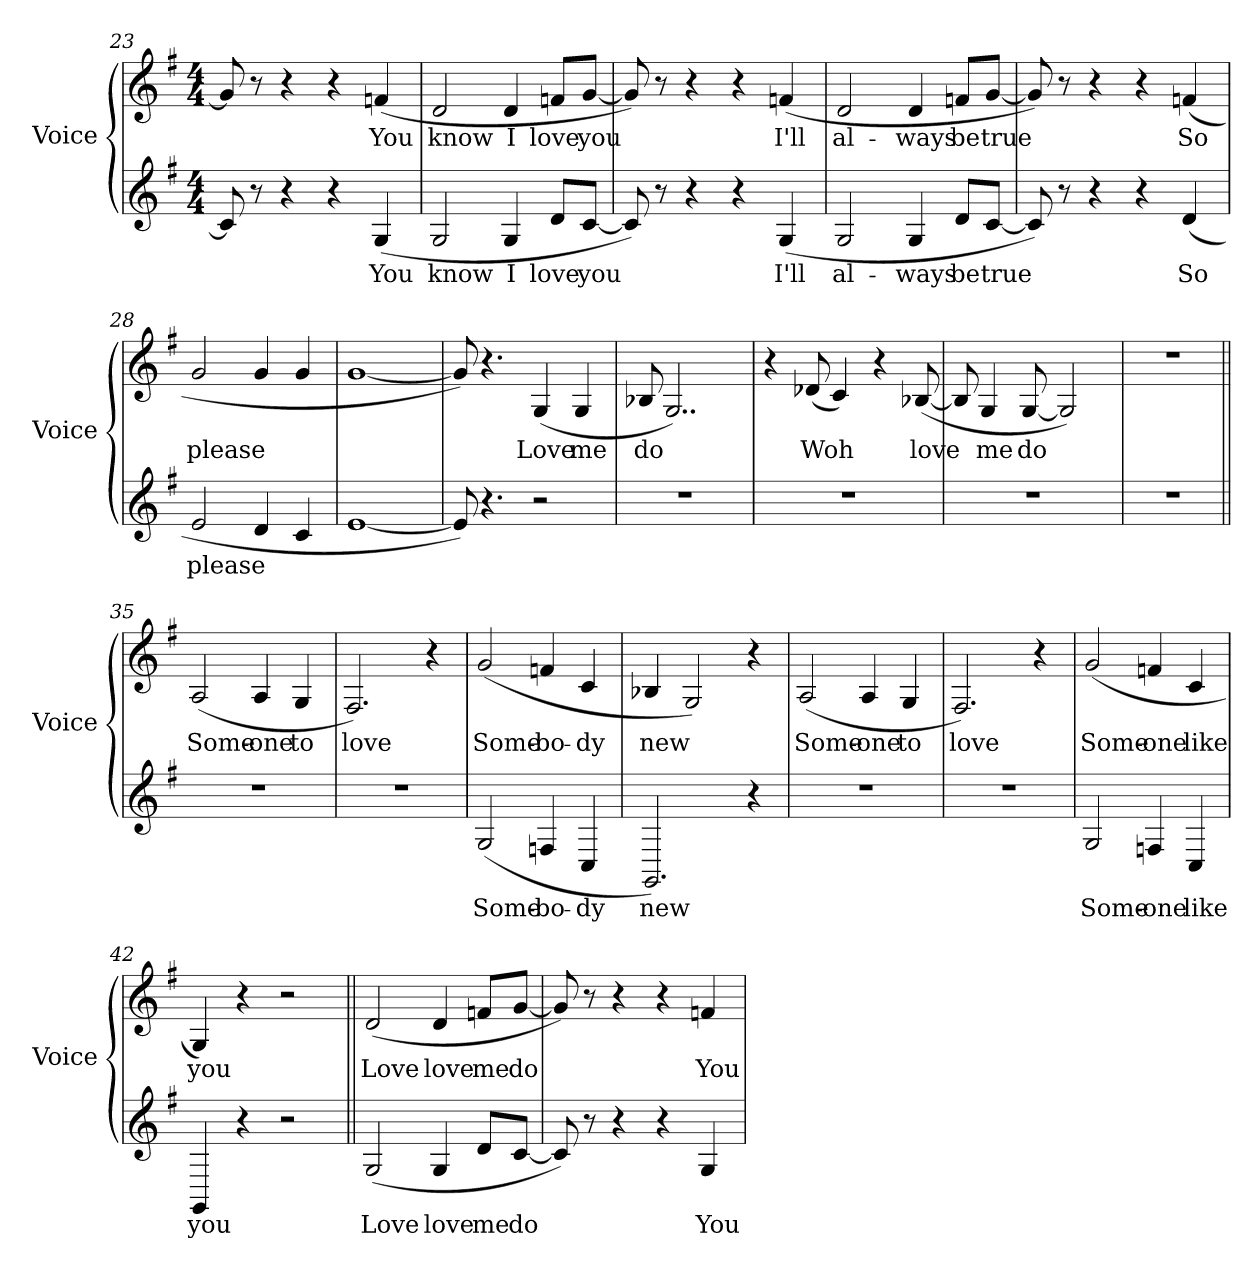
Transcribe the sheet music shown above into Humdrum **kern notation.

**kern	**text	**kern	**text
*part2	*part2	*part1	*part1
*staff2	*staff2	*staff1	*staff1
*I"Voice	*	*I"Voice	*
*I'Voice	*	*I'Voice	*
*clefG2	*	*clefG2	*
*k[f#]	*	*k[f#]	*
*G:	*	*G:	*
*M4/4	*	*M4/4	*
=23	=23	=23	=23
8ci/]	.	8gi/]	.
8r	.	8r	.
4r	.	4r	.
4r	.	4r	.
!	!LO:LY:b:color=#000000	!	!
!	!	!	!LO:LY:b:color=#000000
(4Gi/	You	(4fni/	You
=24	=24	=24	=24
!	!LO:LY:b:color=#000000	!	!
!	!	!	!LO:LY:b:color=#000000
2Gi/	know	2di/	know
!	!LO:LY:b:color=#000000	!	!
!	!	!	!LO:LY:b:color=#000000
4Gi/	I	4di/	I
!	!LO:LY:b:color=#000000	!	!
!	!	!	!LO:LY:b:color=#000000
8di/L	love	8fni/L	love
!	!LO:LY:b:color=#000000	!	!
!	!	!	!LO:LY:b:color=#000000
[8ci/J	you	[8gi/J	you
=25	=25	=25	=25
8ci/])	.	8gi/])	.
8r	.	8r	.
4r	.	4r	.
4r	.	4r	.
!	!LO:LY:b:color=#000000	!	!
!	!	!	!LO:LY:b:color=#000000
(4Gi/	I'll	(4fni/	I'll
=26	=26	=26	=26
!	!LO:LY:b:color=#000000	!	!
!	!	!	!LO:LY:b:color=#000000
2Gi/	al-	2di/	al-
!	!LO:LY:b:color=#000000	!	!
!	!	!	!LO:LY:b:color=#000000
4Gi/	-ways	4di/	-ways
!	!LO:LY:b:color=#000000	!	!
!	!	!	!LO:LY:b:color=#000000
8di/L	be	8fni/L	be
!	!LO:LY:b:color=#000000	!	!
!	!	!	!LO:LY:b:color=#000000
[8ci/J	true	[8gi/J	true
!!LO:PB:g=z
=27	=27	=27	=27
8ci/])	.	8gi/])	.
8r	.	8r	.
4r	.	4r	.
4r	.	4r	.
!	!LO:LY:b:color=#000000	!	!
!	!	!	!LO:LY:b:color=#000000
(4di/	So	(4fni/	So
=28	=28	=28	=28
!	!LO:LY:b:color=#000000	!	!
!	!	!	!LO:LY:b:color=#000000
2ei/	please	2gi/	please
4di/	.	4gi/	.
4ci/	.	4gi/	.
=29	=29	=29	=29
[1ei	.	[1gi	.
=30	=30	=30	=30
8ei/])	.	8gi/])	.
4.r	.	4.r	.
!	!	!	!LO:LY:b:color=#000000
2r	.	(4Gi/	Love
!	!	!	!LO:LY:b:color=#000000
.	.	4Gi/	me
=31	=31	=31	=31
!	!	!	!LO:LY:b:color=#000000
1r	.	8B-Xi/	do
.	.	2..Gi/)	.
=32	=32	=32	=32
1r	.	4r	.
!	!	!	!LO:LY:b:color=#000000
.	.	(8d-Xi/	Woh
.	.	4ci/)	.
.	.	4r	.
!	!	!	!LO:LY:b:color=#000000
.	.	([8B-Xi/	love
!!LO:LB:g=z
=33	=33	=33	=33
1r	.	8B-i/]	.
!	!	!	!LO:LY:b:color=#000000
.	.	4Gi/	me
!	!	!	!LO:LY:b:color=#000000
.	.	[8Gi/	do
.	.	2Gi/])	.
=34	=34	=34	=34
1r	.	1r	.
=35||	=35||	=35||	=35||
!	!	!	!LO:LY:b:color=#000000
1r	.	(2Ai/	Some-
!	!	!	!LO:LY:b:color=#000000
.	.	4Ai/	-one
!	!	!	!LO:LY:b:color=#000000
.	.	4Gi/	to
=36	=36	=36	=36
!	!	!	!LO:LY:b:color=#000000
1r	.	2.F#i/)	love
.	.	4r	.
=37	=37	=37	=37
!	!LO:LY:b:color=#000000	!	!
!	!	!	!LO:LY:b:color=#000000
(2Gi/	Some-	(2gi/	Some-
!	!LO:LY:b:color=#000000	!	!
!	!	!	!LO:LY:b:color=#000000
4Fni/	-bo-	4fni/	-bo-
!	!LO:LY:b:color=#000000	!	!
!	!	!	!LO:LY:b:color=#000000
4Ci/	-dy	4ci/	-dy
=38	=38	=38	=38
!	!LO:LY:b:color=#000000	!	!
!	!	!	!LO:LY:b:color=#000000
2.GGi/)	new	4B-Xi/	new
.	.	2Gi/)	.
4r	.	4r	.
=39	=39	=39	=39
!	!	!	!LO:LY:b:color=#000000
1r	.	(2Ai/	Some-
!	!	!	!LO:LY:b:color=#000000
.	.	4Ai/	-one
!	!	!	!LO:LY:b:color=#000000
.	.	4Gi/	to
!!LO:LB:g=z
=40	=40	=40	=40
!	!	!	!LO:LY:b:color=#000000
1r	.	2.F#i/)	love
.	.	4r	.
=41	=41	=41	=41
!	!LO:LY:b:color=#000000	!	!
!	!	!	!LO:LY:b:color=#000000
2Gi/	Some-	(2gi/	Some-
!	!LO:LY:b:color=#000000	!	!
!	!	!	!LO:LY:b:color=#000000
4Fni/	-one	4fni/	-one
!	!LO:LY:b:color=#000000	!	!
!	!	!	!LO:LY:b:color=#000000
4Ci/	like	4ci/	like
=42	=42	=42	=42
!	!LO:LY:b:color=#000000	!	!
!	!	!	!LO:LY:b:color=#000000
4GGi/	you	4Gi/)	you
4r	.	4r	.
2r	.	2r	.
=43||	=43||	=43||	=43||
!	!LO:LY:b:color=#000000	!	!
!	!	!	!LO:LY:b:color=#000000
(2Gi/	Love	(2di/	Love
!	!LO:LY:b:color=#000000	!	!
!	!	!	!LO:LY:b:color=#000000
4Gi/	love	4di/	love
!	!LO:LY:b:color=#000000	!	!
!	!	!	!LO:LY:b:color=#000000
8di/L	me	8fni/L	me
!	!LO:LY:b:color=#000000	!	!
!	!	!	!LO:LY:b:color=#000000
[8ci/J	do	[8gi/J	do
=44	=44	=44	=44
8ci/])	.	8gi/])	.
8r	.	8r	.
4r	.	4r	.
4r	.	4r	.
!	!LO:LY:b:color=#000000	!	!
!	!	!	!LO:LY:b:color=#000000
4Gi/	You	4fni/	You
=	=	=	=
*-	*-	*-	*-
